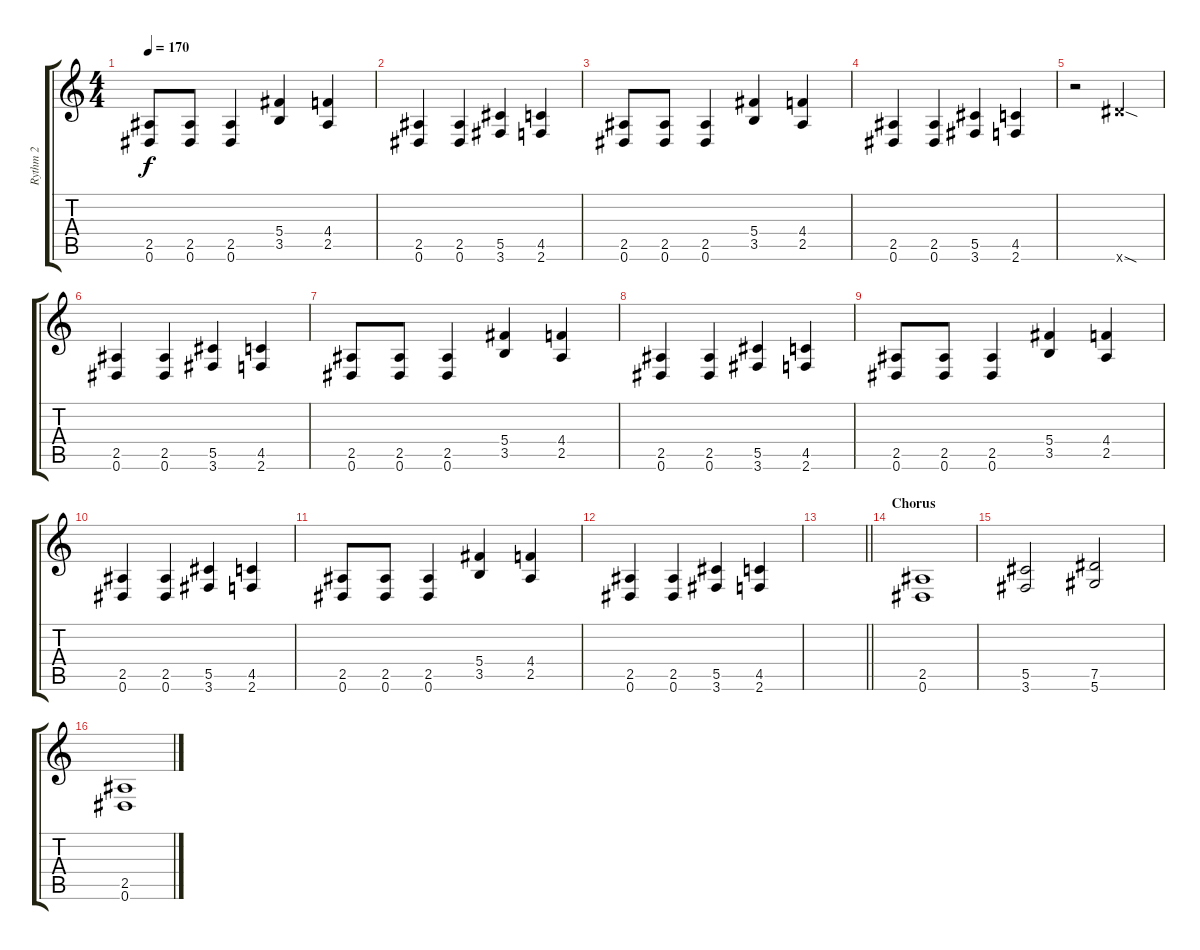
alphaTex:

\track ("Rythm 2" "Rythm 2") {instrument distortionguitar}
\staff {score tabs}
\tuning (Eb4 Bb3 Gb3 Db3 Ab2 Eb2) {hide}
\ts (4 4)
\tempo 170
\clef g2
\ks c
(2.5 0.6).8{dy f} (2.5 0.6).8 (2.5 0.6).4 (5.4 3.5).4 (4.4 2.5).4 |
(2.5 0.6).4 (2.5 0.6).4 (5.5 3.6).4 (4.5 2.6).4 |
(2.5 0.6).8 (2.5 0.6).8 (2.5 0.6).4 (5.4 3.5).4 (4.4 2.5).4 |
(2.5 0.6).4 (2.5 0.6).4 (5.5 3.6).4 (4.5 2.6).4 |
r.2 12.6{sod x}.2 |
(2.5 0.6).4 (2.5 0.6).4 (5.5 3.6).4 (4.5 2.6).4 |
(2.5 0.6).8 (2.5 0.6).8 (2.5 0.6).4 (5.4 3.5).4 (4.4 2.5).4 |
(2.5 0.6).4 (2.5 0.6).4 (5.5 3.6).4 (4.5 2.6).4 |
(2.5 0.6).8 (2.5 0.6).8 (2.5 0.6).4 (5.4 3.5).4 (4.4 2.5).4 |
(2.5 0.6).4 (2.5 0.6).4 (5.5 3.6).4 (4.5 2.6).4 |
(2.5 0.6).8 (2.5 0.6).8 (2.5 0.6).4 (5.4 3.5).4 (4.4 2.5).4 |
(2.5 0.6).4 (2.5 0.6).4 (5.5 3.6).4 (4.5 2.6).4 |
\barLineRight lightlight
|
\section ("" "Chorus")
(2.5 0.6).1 |
(5.5 3.6).2 (7.5 5.6).2 |
(2.5 0.6).1
